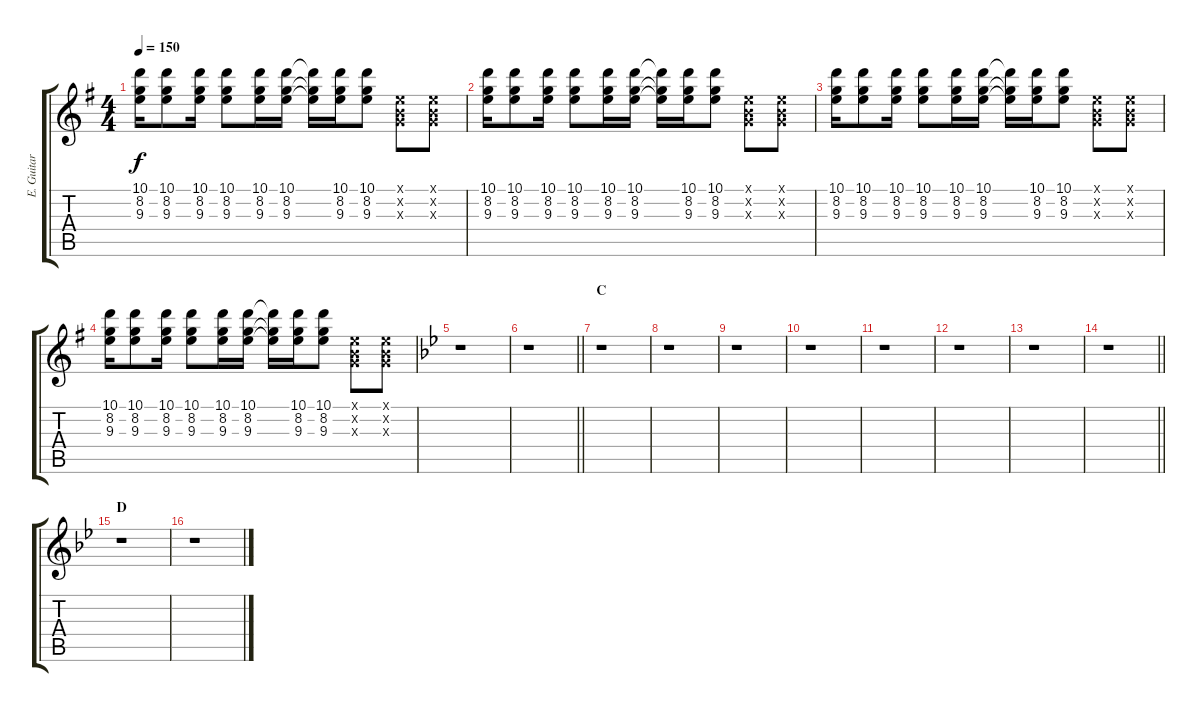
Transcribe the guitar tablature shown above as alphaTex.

\track ("E. Guitar III" "E. Guitar ") {instrument electricguitarclean}
\staff {score tabs}
\tuning (E4 B3 G3 D3 A2 E2) {hide}
\ts (4 4)
\tempo 150
\clef g2
\ks g
(10.1 8.2 9.3).16{dy f} (10.1 8.2 9.3).8 (10.1 8.2 9.3).16 (10.1 8.2 9.3).8 (10.1 8.2 9.3).16 (10.1 8.2 9.3).16 (10.1{t} 8.2{t} 9.3{t}).16 (10.1 8.2 9.3).16 (10.1 8.2 9.3).8 (0.1{x} 0.2{x} 0.3{x}).8 (0.1{x} 0.2{x} 0.3{x}).8 |
(10.1 8.2 9.3).16 (10.1 8.2 9.3).8 (10.1 8.2 9.3).16 (10.1 8.2 9.3).8 (10.1 8.2 9.3).16 (10.1 8.2 9.3).16 (10.1{t} 8.2{t} 9.3{t}).16 (10.1 8.2 9.3).16 (10.1 8.2 9.3).8 (0.1{x} 0.2{x} 0.3{x}).8 (0.1{x} 0.2{x} 0.3{x}).8 |
(10.1 8.2 9.3).16 (10.1 8.2 9.3).8 (10.1 8.2 9.3).16 (10.1 8.2 9.3).8 (10.1 8.2 9.3).16 (10.1 8.2 9.3).16 (10.1{t} 8.2{t} 9.3{t}).16 (10.1 8.2 9.3).16 (10.1 8.2 9.3).8 (0.1{x} 0.2{x} 0.3{x}).8 (0.1{x} 0.2{x} 0.3{x}).8 |
(10.1 8.2 9.3).16 (10.1 8.2 9.3).8 (10.1 8.2 9.3).16 (10.1 8.2 9.3).8 (10.1 8.2 9.3).16 (10.1 8.2 9.3).16 (10.1{t} 8.2{t} 9.3{t}).16 (10.1 8.2 9.3).16 (10.1 8.2 9.3).8 (0.1{x} 0.2{x} 0.3{x}).8 (0.1{x} 0.2{x} 0.3{x}).8 |
\ks bb
r.1 |
\barLineRight lightlight
r.1 |
\section ("" "C")
r.1 |
r.1 |
r.1 |
r.1 |
r.1 |
r.1 |
r.1 |
\barLineRight lightlight
r.1 |
\section ("" "D")
r.1 |
r.1
